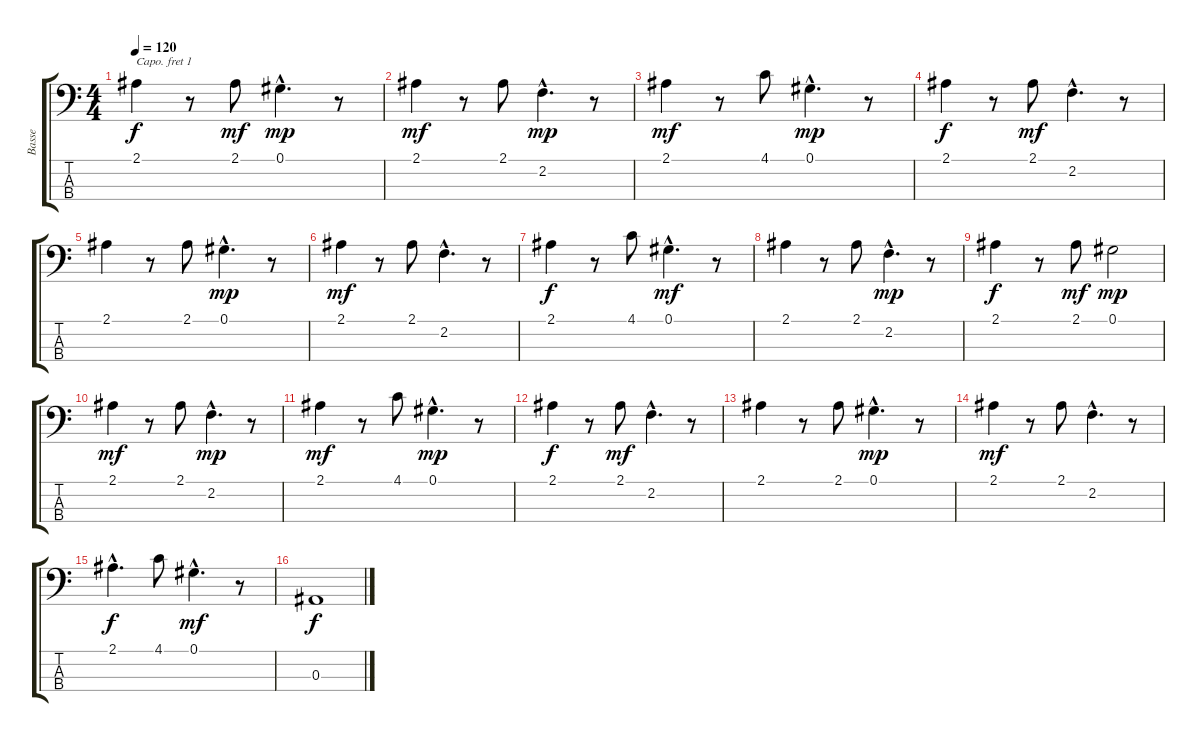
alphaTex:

\track ("Basse" "Basse") {instrument acousticbass}
\staff {score tabs}
\capo 1
\tuning (G2 D2 A1 E1) {hide}
\ts (4 4)
\tempo 120
\clef f4
\ks c
2.1.4{dy f} r.8 2.1.8{dy mf} 0.1{hac}.4{d dy mp} r.8 |
2.1.4{dy mf} r.8 2.1.8 2.2{hac}.4{d dy mp} r.8 |
2.1.4{dy mf} r.8 4.1.8 0.1{hac}.4{d dy mp} r.8 |
2.1.4{dy f} r.8 2.1.8{dy mf} 2.2{hac}.4{d} r.8 |
2.1.4 r.8 2.1.8 0.1{hac}.4{d dy mp} r.8 |
2.1.4{dy mf} r.8 2.1.8 2.2{hac}.4{d} r.8 |
2.1.4{dy f} r.8 4.1.8 0.1{hac}.4{d dy mf} r.8 |
2.1.4 r.8 2.1.8 2.2{hac}.4{d dy mp} r.8 |
2.1.4{dy f} r.8 2.1.8{dy mf} 0.1.2{dy mp} |
2.1.4{dy mf} r.8 2.1.8 2.2{hac}.4{d dy mp} r.8 |
2.1.4{dy mf} r.8 4.1.8 0.1{hac}.4{d dy mp} r.8 |
2.1.4{dy f} r.8 2.1.8{dy mf} 2.2{hac}.4{d} r.8 |
2.1.4 r.8 2.1.8 0.1{hac}.4{d dy mp} r.8 |
2.1.4{dy mf} r.8 2.1.8 2.2{hac}.4{d} r.8 |
2.1{hac}.4{d dy f} 4.1.8 0.1{hac}.4{d dy mf} r.8 |
0.3.1{dy f}
